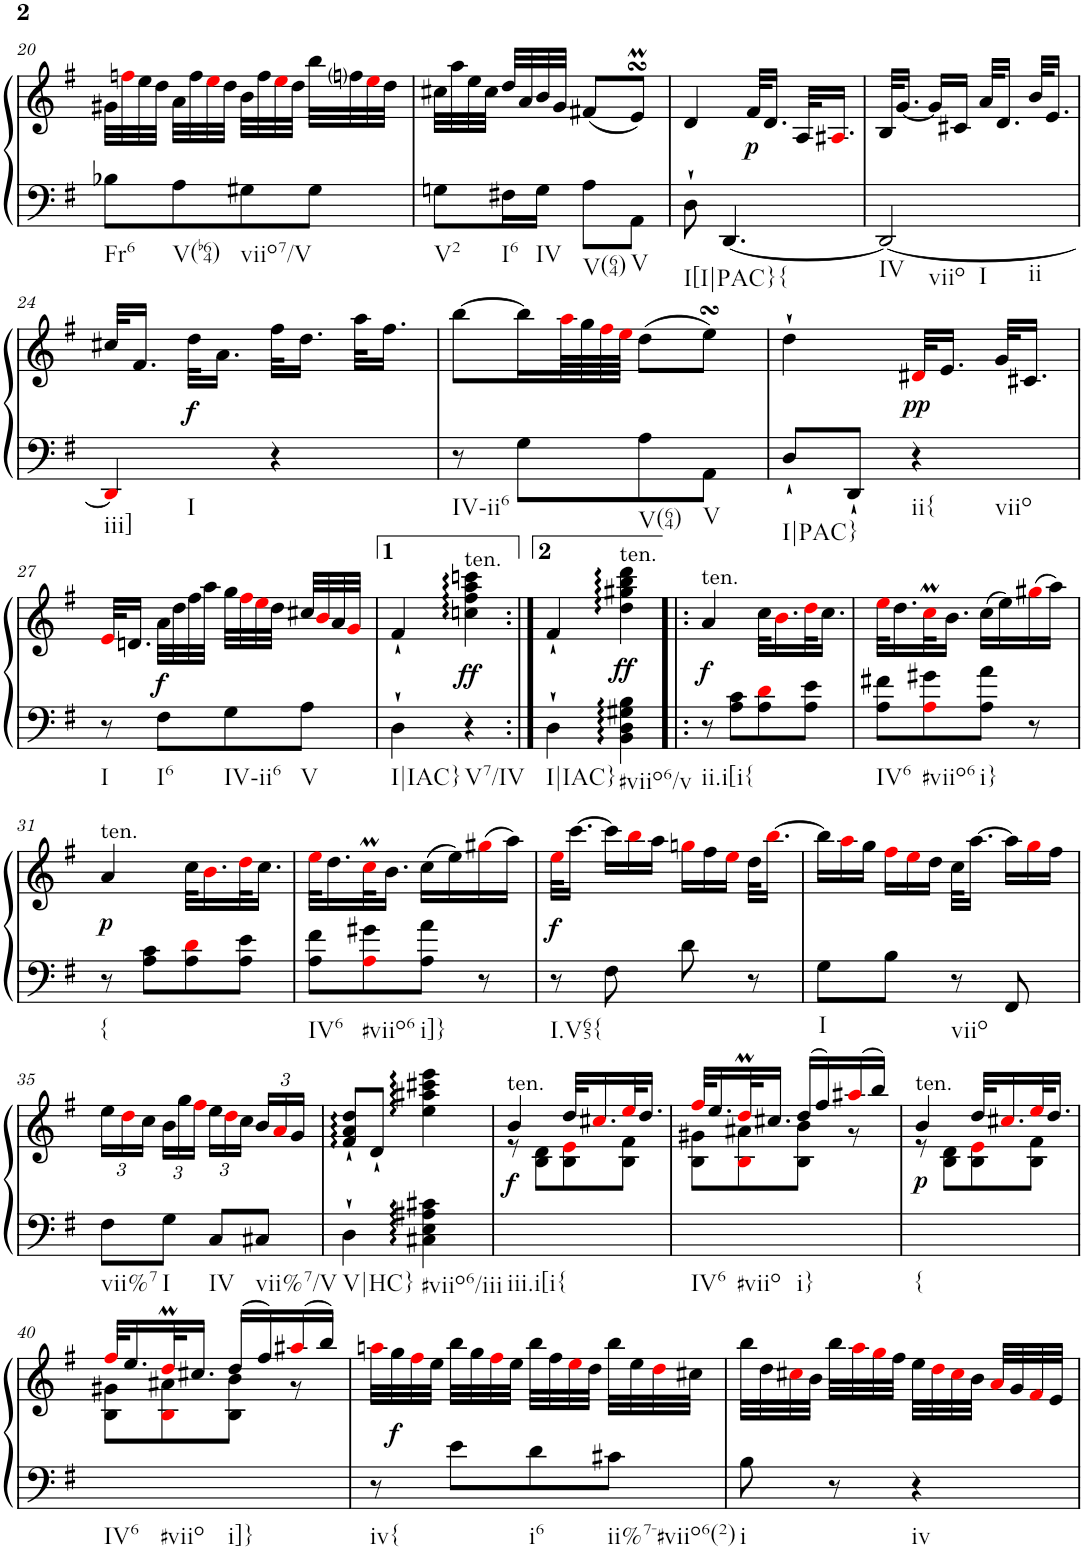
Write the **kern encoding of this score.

**kern	**kern	**dynam
*part1	*part1	*part1
*staff2	*staff1	*staff1/2
*I"Harpsichord	*	*
*I'Hch.	*	*
!!LO:PB:g=z
*clefF4	*clefG2	*
*k[f#]	*k[f#]	*
*G:	*G:	*
*M2/4	*M2/4	*
=20	=20	=20
!LO:TX:b:t=Fr6	!	!
8B-X\L	32g#X\LLL	.
.	32ffni\	.
.	32ee\	.
.	32dd\JJJ	.
!LO:TX:b:t=V(b64)	!	!
8A\	32a\LLL	.
.	32ff\	.
.	32eei\	.
.	32dd\JJJ	.
!LO:TX:b:t=viio7/V	!	!
8G#X\	32b\LLL	.
.	32ff\	.
.	32eei\	.
.	32dd\JJJ	.
8G#\J	32bb\LLL	.
.	32ffnj\	.
.	32eei\	.
.	32dd\JJJ	.
=21	=21	=21
!LO:TX:b:t=V2	!	!
8Gn\L	32cc#X\LLL	.
.	32aa\	.
.	32ee\	.
.	32cc#\JJJ	.
!LO:TX:b:t=I6	!	!
16F#X\L	32dd/LLL	.
.	32a/	.
!LO:TX:b:t=IV	!	!
16G\JJ	32b/	.
.	32g/JJJ	.
!LO:TX:b:t=V(64)	!	!
8A\L	(<8f#X/L	.
!LO:TX:b:t=V	!	!
8AA\J	8esSSSM/J)	.
=22	=22	=22
!LO:TX:b:t=I[I|PAC}{	!	!
8D`\	4d/	.
[4.DD/	.	.
!	!	!LO:DY:b
.	32f#/KLL	p
.	16.d/JJ	.
.	32A/KLL	.
.	16.A#Xi/JJ	.
=23	=23	=23
!LO:TX:b:t=IV	!	!
!LO:TX:b:t=viio	!	!
!LO:TX:b:t=I	!	!
!LO:TX:b:t=ii	!	!
2DD/_	32B/KLL	.
.	[16.g/JJ	.
.	16g/LL]	.
.	16c#X/JJ	.
.	32a/KLL	.
.	16.d/JJ	.
.	32b/KLL	.
.	16.e/JJ	.
!!LO:LB:g=z
=24	=24	=24
!LO:TX:b:t=iii]	!	!
!LO:TX:b:t=I	!	!
4DDi/]	32cc#X/KLL	.
.	16.f#/JJ	.
!	!	!LO:DY:b
.	32dd\KLL	f
.	16.a\JJ	.
4r	32ff#\KLL	.
.	16.dd\JJ	.
.	32aa\KLL	.
.	16.ff#\JJ	.
=25	=25	=25
!LO:TX:b:t=IV-ii6	!	!
8r	[8bb\L	.
8G\L	16bb\L]	.
.	64aai\LL	.
.	64gg\	.
.	64ff#i\	.
.	64eei\JJJJ	.
!LO:TX:b:t=V(64)	!	!
8A\	(>8dd\L	.
!LO:TX:b:t=V	!	!
8AA\J	8eesSSS\J)	.
=26	=26	=26
!LO:TX:b:t=I|PAC}	!	!
8D`/L	4dd`\	.
8DD`/J	.	.
!LO:TX:b:t=ii{	!	!
!LO:TX:b:t=viio	!	!
!	!	!LO:DY:b
4r	32d#Xi/KLL	pp
.	16.e/JJ	.
.	32g/KLL	.
.	16.c#X/JJ	.
!!LO:LB:g=z
=27	=27	=27
!LO:TX:b:t=I	!	!
8r	32ei/KLL	.
.	16.dn/JJ	.
!LO:TX:b:t=I6	!	!
!	!	!LO:DY:b
8F#\L	32a\LLL	f
.	32dd\	.
.	32ff#\	.
.	32aa\JJJ	.
!LO:TX:b:t=IV-ii6	!	!
8G\	32gg\LLL	.
.	32ff#i\	.
.	32eei\	.
.	32dd\JJJ	.
!LO:TX:b:t=V	!	!
8A\J	32cc#X/LLL	.
.	32bi/	.
.	32a/	.
.	32gi/JJJ	.
=28	=28	=28
!LO:TX:b:t=I|IAC}	!	!
4D`\	4f#`/	.
!	!LO:TX:a:t=ten.	!
!LO:TX:b:t=V7/IV	!	!
!	!	!LO:DY:b
4r	4ccn\ 4ff#\ 4aa\ 4cccn\	ff
=28X1:|!	=28X1:|!	=28X1:|!
!LO:TX:b:t=I|IAC}	!	!
4D`\	4f#`/	.
!	!LO:TX:a:t=ten.	!
!LO:TX:b:t=#viio6/v	!	!
!	!	!LO:DY:b
4BB\ 4D\ 4G#X\ 4B\	4dd\ 4gg#X\ 4bb\ 4ddd\	ff
=29!|:	=29!|:	=29!|:
!	!LO:TX:a:t=ten.	!
!LO:TX:b:t=ii.i[i{	!	!
!	!	!LO:DY:b
8r	4a/	f
8A\ 8c\L	.	.
8A\ 8di\	32cc\KLL	.
.	16.bi\	.
8A\ 8e\J	32ddi\K	.
.	16.cc\JJ	.
=30	=30	=30
!LO:TX:b:t=IV6	!	!
8A\ 8f#X\L	32eei\KLL	.
.	16.dd\	.
!LO:TX:b:t=#viio6	!	!
8Ai\ 8g#X\	32ccMi\K	.
.	16.b\JJ	.
!LO:TX:b:t=i}	!	!
8A\ 8a\J	(>16cc\LL	.
.	16ee\)	.
8r	(>16gg#Xi\	.
.	16aa\JJ)	.
!!LO:LB:g=z
=31	=31	=31
!	!LO:TX:a:t=ten.	!
!LO:TX:b:t={	!	!
!	!	!LO:DY:b
8r	4a/	p
8A\ 8c\L	.	.
8A\ 8di\	32cc\KLL	.
.	16.bi\	.
8A\ 8e\J	32ddi\K	.
.	16.cc\JJ	.
=32	=32	=32
!LO:TX:b:t=IV6	!	!
8A\ 8f#\L	32eei\KLL	.
.	16.dd\	.
!LO:TX:b:t=#viio6	!	!
8Ai\ 8g#X\	32ccMi\K	.
.	16.b\JJ	.
!LO:TX:b:t=i]}	!	!
8A\ 8a\J	(>16cc\LL	.
.	16ee\)	.
8r	(>16gg#Xi\	.
.	16aa\JJ)	.
=33	=33	=33
!LO:TX:b:t=I.V65{	!	!
!	!	!LO:DY:b
8r	32eei\KLL	f
.	[16.ccc\JJ	.
*	*Xtuplet	*
8F#\	24ccc\LL]	.
.	24bbi\	.
.	24aa\JJ	.
8d\	24ggni\LL	.
.	24ff#\	.
.	24eei\JJ	.
8r	32dd\KLL	.
.	[16.bbi\JJ	.
=34	=34	=34
!LO:TX:b:t=I	!	!
8G\L	24bb\LL]	.
.	24aai\	.
.	24gg\JJ	.
8B\J	24ff#i\LL	.
.	24eei\	.
.	24dd\JJ	.
!LO:TX:b:t=viio	!	!
8r	32cc\KLL	.
.	[16.aa\JJ	.
8FF#/	24aa\LL]	.
.	24ggi\	.
.	24ff#\JJ	.
!!LO:LB:g=z
=35	=35	=35
*	*tuplet	*
*	*Xbrackettup	*
!LO:TX:b:t=vii%7	!	!
8F#\L	24ee\LL	.
.	24ddi\	.
.	24cc\JJ	.
!LO:TX:b:t=I	!	!
8G\J	24b\LL	.
.	24gg\	.
.	24ff#i\JJ	.
!LO:TX:b:t=IV	!	!
8C/L	24ee\LL	.
.	24ddi\	.
.	24cc\JJ	.
!LO:TX:b:t=vii%7/V	!	!
8C#X/J	24b/LL	.
.	24ai/	.
.	24g/JJ	.
=36	=36	=36
!LO:TX:b:t=V|HC}	!	!
4D`\	8f#/` 8a/` 8dd/`L	.
.	8d`/J	.
!LO:TX:b:t=#viio6/iii	!	!
4C#X\ 4E\ 4A#X\ 4c#X\	4ee\ 4aa#X\ 4ccc#X\ 4eee\	.
=37	=37	=37
*	*^	*
!	!LO:TX:a:t=ten.	!	!
!LO:TX:b:t=iii.i[i{	!	!	!
!	!	!	!LO:DY:b
2ryy	4b/	8r	f
.	.	8B\ 8d\L	.
.	32dd/KLL	8B\ 8ei\	.
.	16.cc#Xi/	.	.
.	32eei/K	8B\ 8f#\J	.
.	16.dd/JJ	.	.
=38	=38	=38	=38
!LO:TX:b:t=IV6	!	!	!
!LO:TX:b:t=#viio	!	!	!
!LO:TX:b:t=i}	!	!	!
2ryy	32ff#i/KLL	8B\ 8g#X\L	.
.	16.ee/	.	.
.	32ddMi/K	8Bi\ 8a#X\	.
.	16.cc#X/JJ	.	.
.	(>16dd/LL	8B\ 8b\J	.
.	16ff#/)	.	.
.	(>16aa#Xi/	8r	.
.	16bb/JJ)	.	.
=39	=39	=39	=39
!	!LO:TX:a:t=ten.	!	!
!LO:TX:b:t={	!	!	!
!	!	!	!LO:DY:a=2
2ryy	4b/	8r	p
.	.	8B\ 8d\L	.
.	32dd/KLL	8B\ 8ei\	.
.	16.cc#Xi/	.	.
.	32eei/K	8B\ 8f#\J	.
.	16.dd/JJ	.	.
!!LO:LB:g=z	!!
=40	=40	=40	=40
!LO:TX:b:t=IV6	!	!	!
!LO:TX:b:t=#viio	!	!	!
!LO:TX:b:t=i]}	!	!	!
2ryy	32ff#i/KLL	8B\ 8g#X\L	.
.	16.ee/	.	.
.	32ddMi/K	8Bi\ 8a#X\	.
.	16.cc#X/JJ	.	.
.	(>16dd/LL	8B\ 8b\J	.
.	16ff#/)	.	.
.	(>16aa#Xi/	8r	.
.	16bb/JJ)	.	.
*	*v	*v	*
=41	=41	=41
!LO:TX:b:t=iv{	!	!
8r	32aani\LLL	.
!	!	!LO:DY:b
.	32gg\	f
.	32ff#i\	.
.	32ee\JJJ	.
8e\L	32bb\LLL	.
.	32gg\	.
.	32ff#i\	.
.	32ee\JJJ	.
!LO:TX:b:t=i6	!	!
8d\	32bb\LLL	.
.	32ff#\	.
.	32eei\	.
.	32dd\JJJ	.
!LO:TX:b:t=ii%7-#viio6(2)	!	!
8c#X\J	32bb\LLL	.
.	32ee\	.
.	32ddi\	.
.	32cc#X\JJJ	.
=42	=42	=42
!LO:TX:b:t=i	!	!
8B\	32bb\LLL	.
.	32dd\	.
.	32cc#Xi\	.
.	32b\JJJ	.
8r	32bb\LLL	.
.	32aai\	.
.	32ggi\	.
.	32ff#\JJJ	.
!LO:TX:b:t=iv	!	!
4r	32ee\LLL	.
.	32ddi\	.
.	32cc#i\	.
.	32b\JJJ	.
.	32ai/LLL	.
.	32g/	.
.	32f#i/	.
.	32e/JJJ	.
=	=	=
*-	*-	*-
